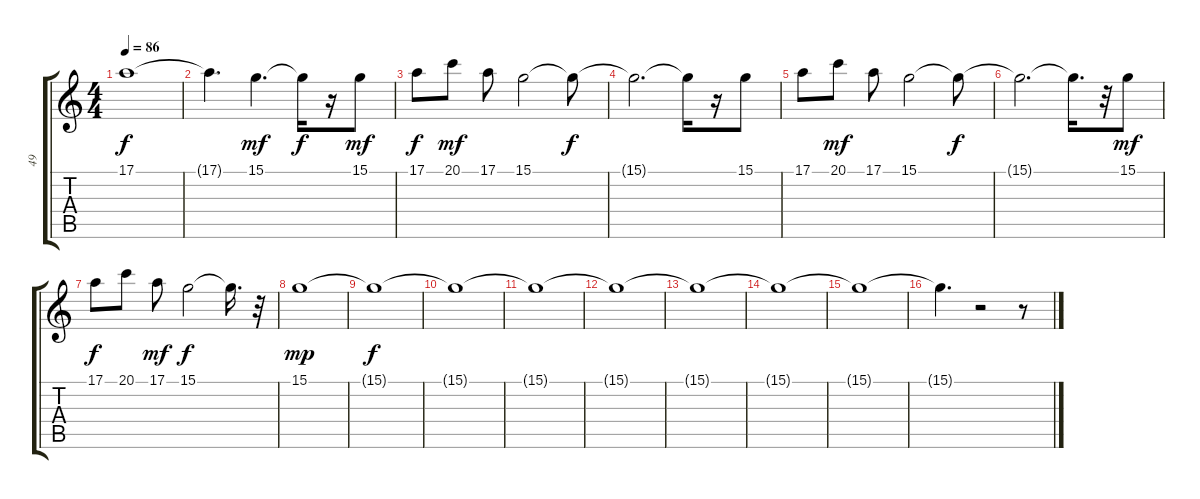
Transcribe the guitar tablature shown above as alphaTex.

\track ("49" "49") {instrument stringensemble1}
\staff {score tabs}
\tuning (E4 B3 G3 D3 A2 E2) {hide}
\ts (4 4)
\tempo 86
\clef g2
\ks c
17.1{t}.1{dy f} |
17.1{t}.4{d} 15.1.4{d dy mf} 15.1{t}.16{dy f} r.16 15.1.8{dy mf} |
17.1.8{dy f} 20.1.8{dy mf} 17.1.8 15.1.2 15.1{t}.8{dy f} |
15.1{t}.2{d} 15.1{t}.16 r.16 15.1.8 |
17.1.8 20.1.8{dy mf} 17.1.8 15.1.2 15.1{t}.8{dy f} |
15.1{t}.2{d} 15.1{t}.16{d} r.32 15.1.8{dy mf} |
17.1.8{dy f} 20.1.8 17.1.8{dy mf} 15.1.2{dy f} 15.1{t}.16{d} r.32 |
15.1.1{dy mp} |
15.1{t}.1{dy f} |
15.1{t}.1 |
15.1{t}.1 |
15.1{t}.1 |
15.1{t}.1 |
15.1{t}.1 |
15.1{t}.1 |
15.1{t}.4{d} r.2 r.8
